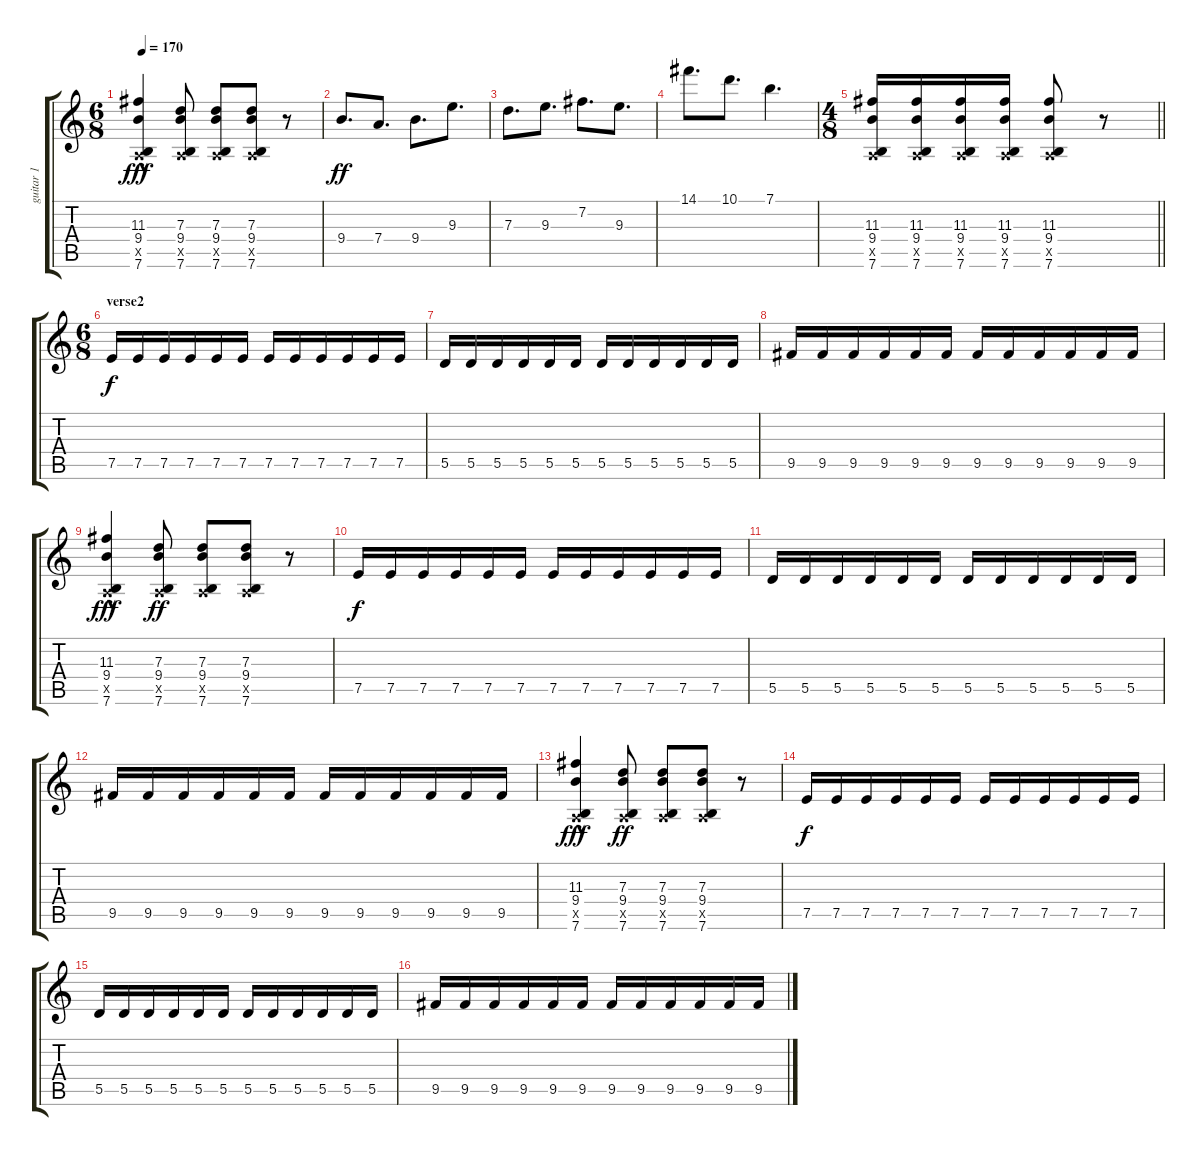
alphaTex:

\track ("guitar 1" "guitar 1") {instrument overdrivenguitar}
\staff {score tabs}
\tuning (E4 B3 G3 D3 A2 E2) {hide}
\ts (6 8)
\tempo 170
\clef g2
\ks c
(11.3 9.4 0.5{x} 7.6{hac}).4{dy fff} (7.3 9.4 0.5{x} 7.6).8 (7.3 9.4 0.5{x} 7.6).8 (7.3 9.4 0.5{x} 7.6).8 r.8 |
9.4.8{d dy ff} 7.4.8{d} 9.4.8{d} 9.3.8{d} |
7.3.8{d} 9.3.8{d} 7.2.8{d} 9.3.8{d} |
14.1.8{d} 10.1.8{d} 7.1.4{d} |
\ts (4 8)
\barLineRight lightlight
(11.3 9.4 0.5{x} 7.6).16 (11.3 9.4 0.5{x} 7.6).16 (11.3 9.4 0.5{x} 7.6).16 (11.3 9.4 0.5{x} 7.6).16 (11.3 9.4 0.5{x} 7.6).8 r.8 |
\ts (6 8)
\section ("" "verse2")
7.5.16{dy f} 7.5.16 7.5.16 7.5.16 7.5.16 7.5.16 7.5.16 7.5.16 7.5.16 7.5.16 7.5.16 7.5.16 |
5.5.16 5.5.16 5.5.16 5.5.16 5.5.16 5.5.16 5.5.16 5.5.16 5.5.16 5.5.16 5.5.16 5.5.16 |
9.5.16 9.5.16 9.5.16 9.5.16 9.5.16 9.5.16 9.5.16 9.5.16 9.5.16 9.5.16 9.5.16 9.5.16 |
(11.3 9.4 0.5{x} 7.6{hac}).4{dy fff} (7.3 9.4 0.5{x} 7.6).8{dy ff} (7.3 9.4 0.5{x} 7.6).8 (7.3 9.4 0.5{x} 7.6).8 r.8 |
7.5.16{dy f} 7.5.16 7.5.16 7.5.16 7.5.16 7.5.16 7.5.16 7.5.16 7.5.16 7.5.16 7.5.16 7.5.16 |
5.5.16 5.5.16 5.5.16 5.5.16 5.5.16 5.5.16 5.5.16 5.5.16 5.5.16 5.5.16 5.5.16 5.5.16 |
9.5.16 9.5.16 9.5.16 9.5.16 9.5.16 9.5.16 9.5.16 9.5.16 9.5.16 9.5.16 9.5.16 9.5.16 |
(11.3 9.4 0.5{x} 7.6{hac}).4{dy fff} (7.3 9.4 0.5{x} 7.6).8{dy ff} (7.3 9.4 0.5{x} 7.6).8 (7.3 9.4 0.5{x} 7.6).8 r.8 |
7.5.16{dy f} 7.5.16 7.5.16 7.5.16 7.5.16 7.5.16 7.5.16 7.5.16 7.5.16 7.5.16 7.5.16 7.5.16 |
5.5.16 5.5.16 5.5.16 5.5.16 5.5.16 5.5.16 5.5.16 5.5.16 5.5.16 5.5.16 5.5.16 5.5.16 |
9.5.16 9.5.16 9.5.16 9.5.16 9.5.16 9.5.16 9.5.16 9.5.16 9.5.16 9.5.16 9.5.16 9.5.16
